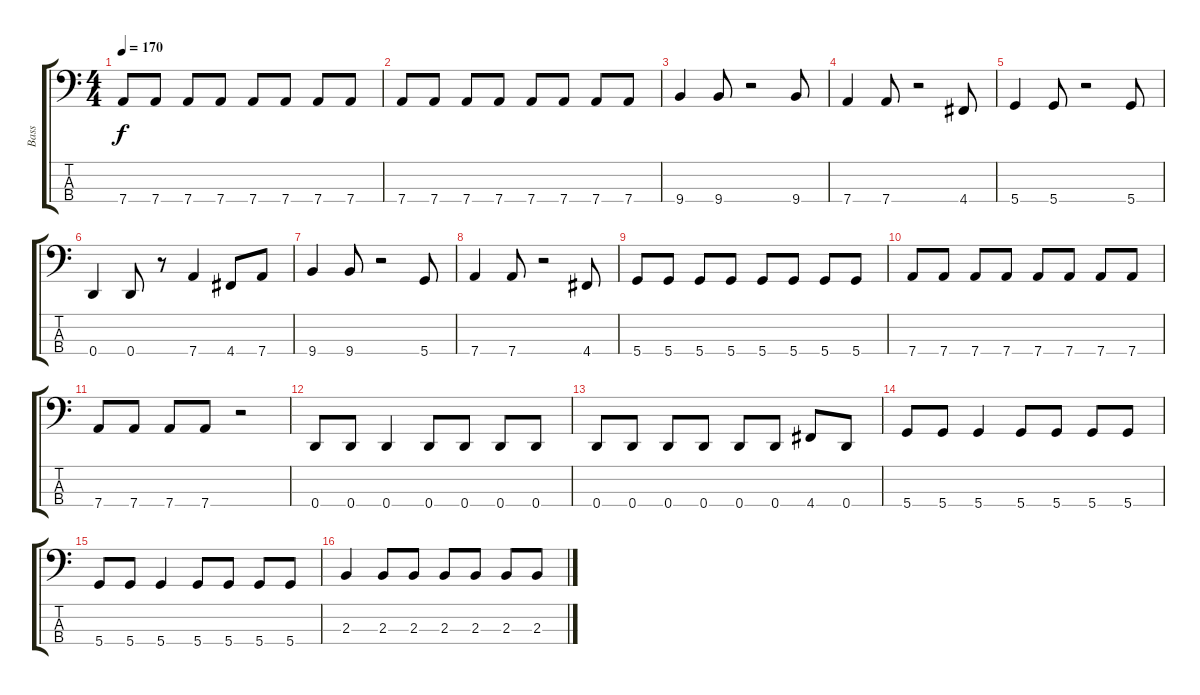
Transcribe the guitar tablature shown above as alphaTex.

\track ("Bass" "Bass") {instrument electricbasspick}
\staff {score tabs}
\tuning (G2 D2 A1 D1) {hide}
\ts (4 4)
\tempo 170
\clef f4
\ks c
7.4.8{dy f} 7.4.8 7.4.8 7.4.8 7.4.8 7.4.8 7.4.8 7.4.8 |
7.4.8 7.4.8 7.4.8 7.4.8 7.4.8 7.4.8 7.4.8 7.4.8 |
9.4.4 9.4.8 r.2 9.4.8 |
7.4.4 7.4.8 r.2 4.4.8 |
5.4.4 5.4.8 r.2 5.4.8 |
0.4.4 0.4.8 r.8 7.4.4 4.4.8 7.4.8 |
9.4.4 9.4.8 r.2 5.4.8 |
7.4.4 7.4.8 r.2 4.4.8 |
5.4.8 5.4.8 5.4.8 5.4.8 5.4.8 5.4.8 5.4.8 5.4.8 |
7.4.8 7.4.8 7.4.8 7.4.8 7.4.8 7.4.8 7.4.8 7.4.8 |
7.4.8 7.4.8 7.4.8 7.4.8 r.2 |
0.4.8 0.4.8 0.4.4 0.4.8 0.4.8 0.4.8 0.4.8 |
0.4.8 0.4.8 0.4.8 0.4.8 0.4.8 0.4.8 4.4.8 0.4.8 |
5.4.8 5.4.8 5.4.4 5.4.8 5.4.8 5.4.8 5.4.8 |
5.4.8 5.4.8 5.4.4 5.4.8 5.4.8 5.4.8 5.4.8 |
2.3.4 2.3.8 2.3.8 2.3.8 2.3.8 2.3.8 2.3.8
